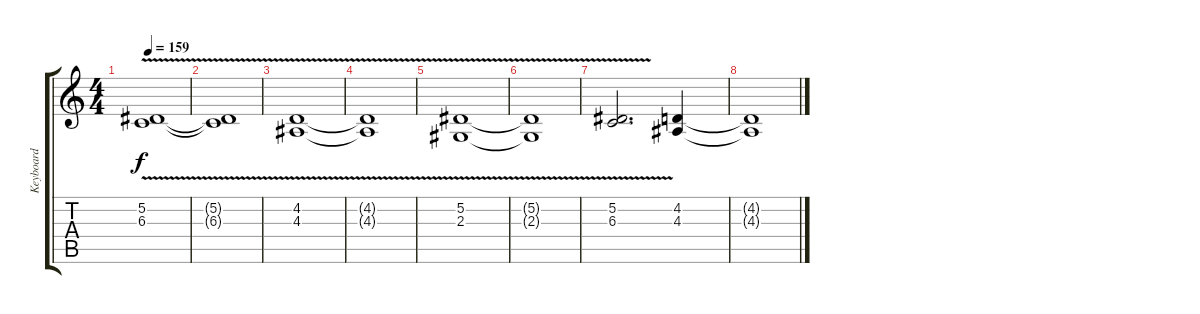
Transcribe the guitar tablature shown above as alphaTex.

\track ("Keyboard" "Keyboard") {instrument lead5charang}
\staff {score tabs}
\tuning (Eb4 Bb3 Gb3 Db3 Ab2 Eb2) {hide}
\ts (4 4)
\tempo 159
\clef g2
\ks c
(5.2 6.3{v}).1{dy f} |
(5.2{t} 6.3{t}).1 |
(4.2 4.3{v}).1 |
(4.2{t} 4.3{t}).1 |
(5.2 2.3{v}).1 |
(5.2{t} 2.3{t}).1 |
(5.2 6.3{v}).2{d} (4.2 4.3).4 |
(4.2{t} 4.3{t}).1
